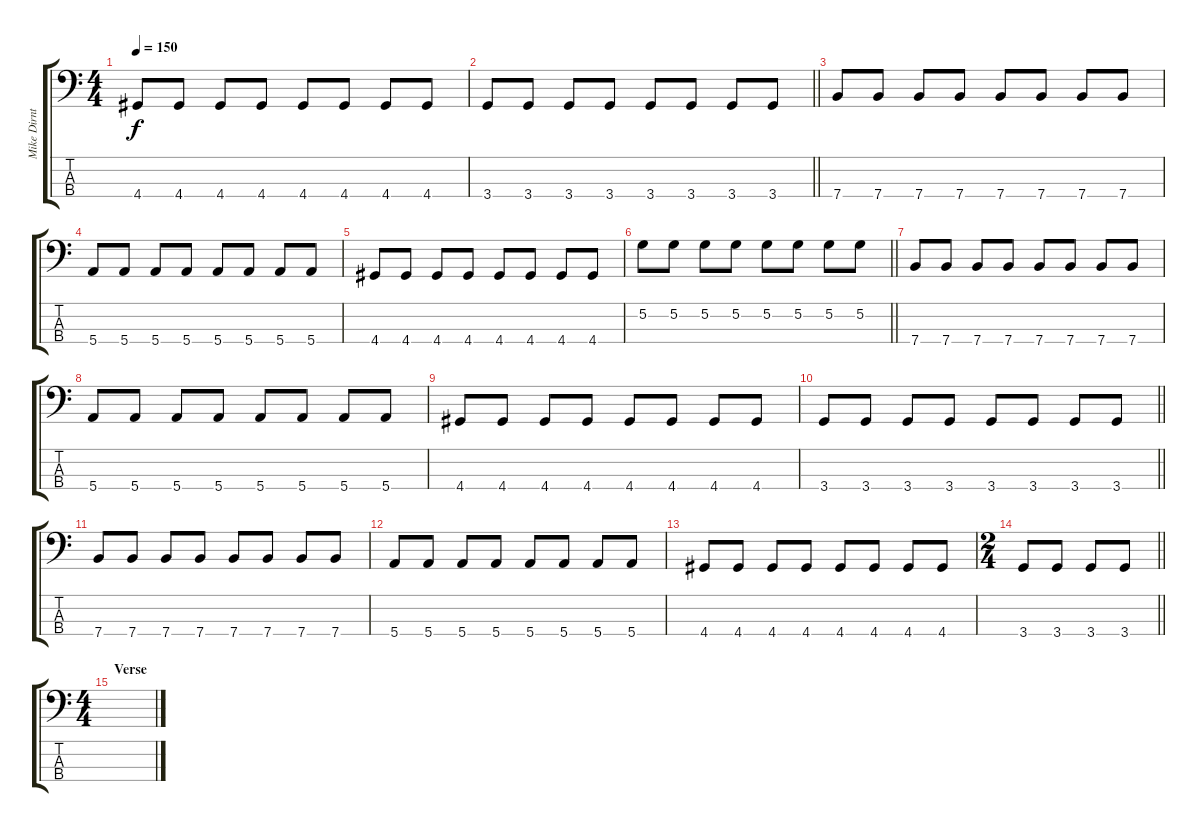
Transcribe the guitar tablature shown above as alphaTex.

\track ("Mike Dirnt" "Mike Dirnt") {instrument electricbassfinger}
\staff {score tabs}
\tuning (G2 D2 A1 E1) {hide}
\ts (4 4)
\tempo 150
\clef f4
\ks c
4.4.8{dy f} 4.4.8 4.4.8 4.4.8 4.4.8 4.4.8 4.4.8 4.4.8 |
\barLineRight lightlight
3.4.8 3.4.8 3.4.8 3.4.8 3.4.8 3.4.8 3.4.8 3.4.8 |
7.4.8 7.4.8 7.4.8 7.4.8 7.4.8 7.4.8 7.4.8 7.4.8 |
5.4.8 5.4.8 5.4.8 5.4.8 5.4.8 5.4.8 5.4.8 5.4.8 |
4.4.8 4.4.8 4.4.8 4.4.8 4.4.8 4.4.8 4.4.8 4.4.8 |
\barLineRight lightlight
5.2.8 5.2.8 5.2.8 5.2.8 5.2.8 5.2.8 5.2.8 5.2.8 |
7.4.8 7.4.8 7.4.8 7.4.8 7.4.8 7.4.8 7.4.8 7.4.8 |
5.4.8 5.4.8 5.4.8 5.4.8 5.4.8 5.4.8 5.4.8 5.4.8 |
4.4.8 4.4.8 4.4.8 4.4.8 4.4.8 4.4.8 4.4.8 4.4.8 |
\barLineRight lightlight
3.4.8 3.4.8 3.4.8 3.4.8 3.4.8 3.4.8 3.4.8 3.4.8 |
7.4.8 7.4.8 7.4.8 7.4.8 7.4.8 7.4.8 7.4.8 7.4.8 |
5.4.8 5.4.8 5.4.8 5.4.8 5.4.8 5.4.8 5.4.8 5.4.8 |
4.4.8 4.4.8 4.4.8 4.4.8 4.4.8 4.4.8 4.4.8 4.4.8 |
\ts (2 4)
\barLineRight lightlight
3.4.8 3.4.8 3.4.8 3.4.8 |
\ts (4 4)
\section ("" "Verse")
